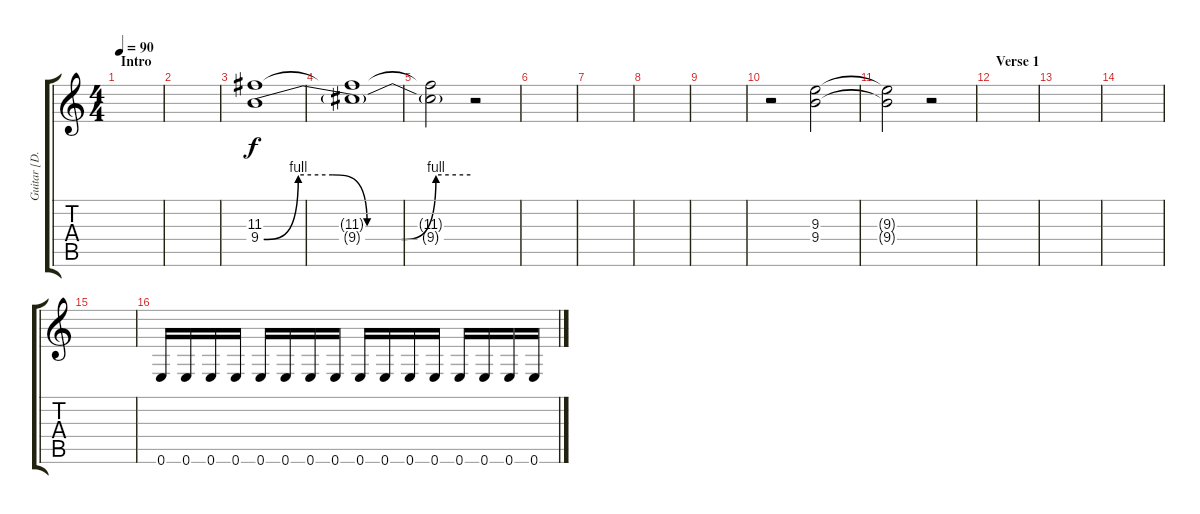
\track ("Guitar [rkowitz]" "Guitar [D.") {instrument overdrivenguitar}
\staff {score tabs}
\tuning (E4 B3 G3 D3 A2 E2) {hide}
\ts (4 4)
\section ("" "Intro")
\tempo 90
\clef g2
\ks c
|
|
(11.3 9.4{be (custom 0 0 10 4 20 4 30 0 40 0 50 4 60 4)}).1 |
(11.3{t} 9.4{t}).1 |
(11.3{t} 9.4{t}).2 r.2 |
|
|
|
|
r.2 (9.3 9.4).2 |
(9.3{t} 9.4{t}).2 r.2 |
\section ("" "Verse 1")
|
|
|
|
0.6.16{volume 10 instrument guitarharmonics} 0.6.16 0.6.16 0.6.16 0.6.16 0.6.16 0.6.16 0.6.16 0.6.16 0.6.16 0.6.16 0.6.16 0.6.16 0.6.16 0.6.16 0.6.16
